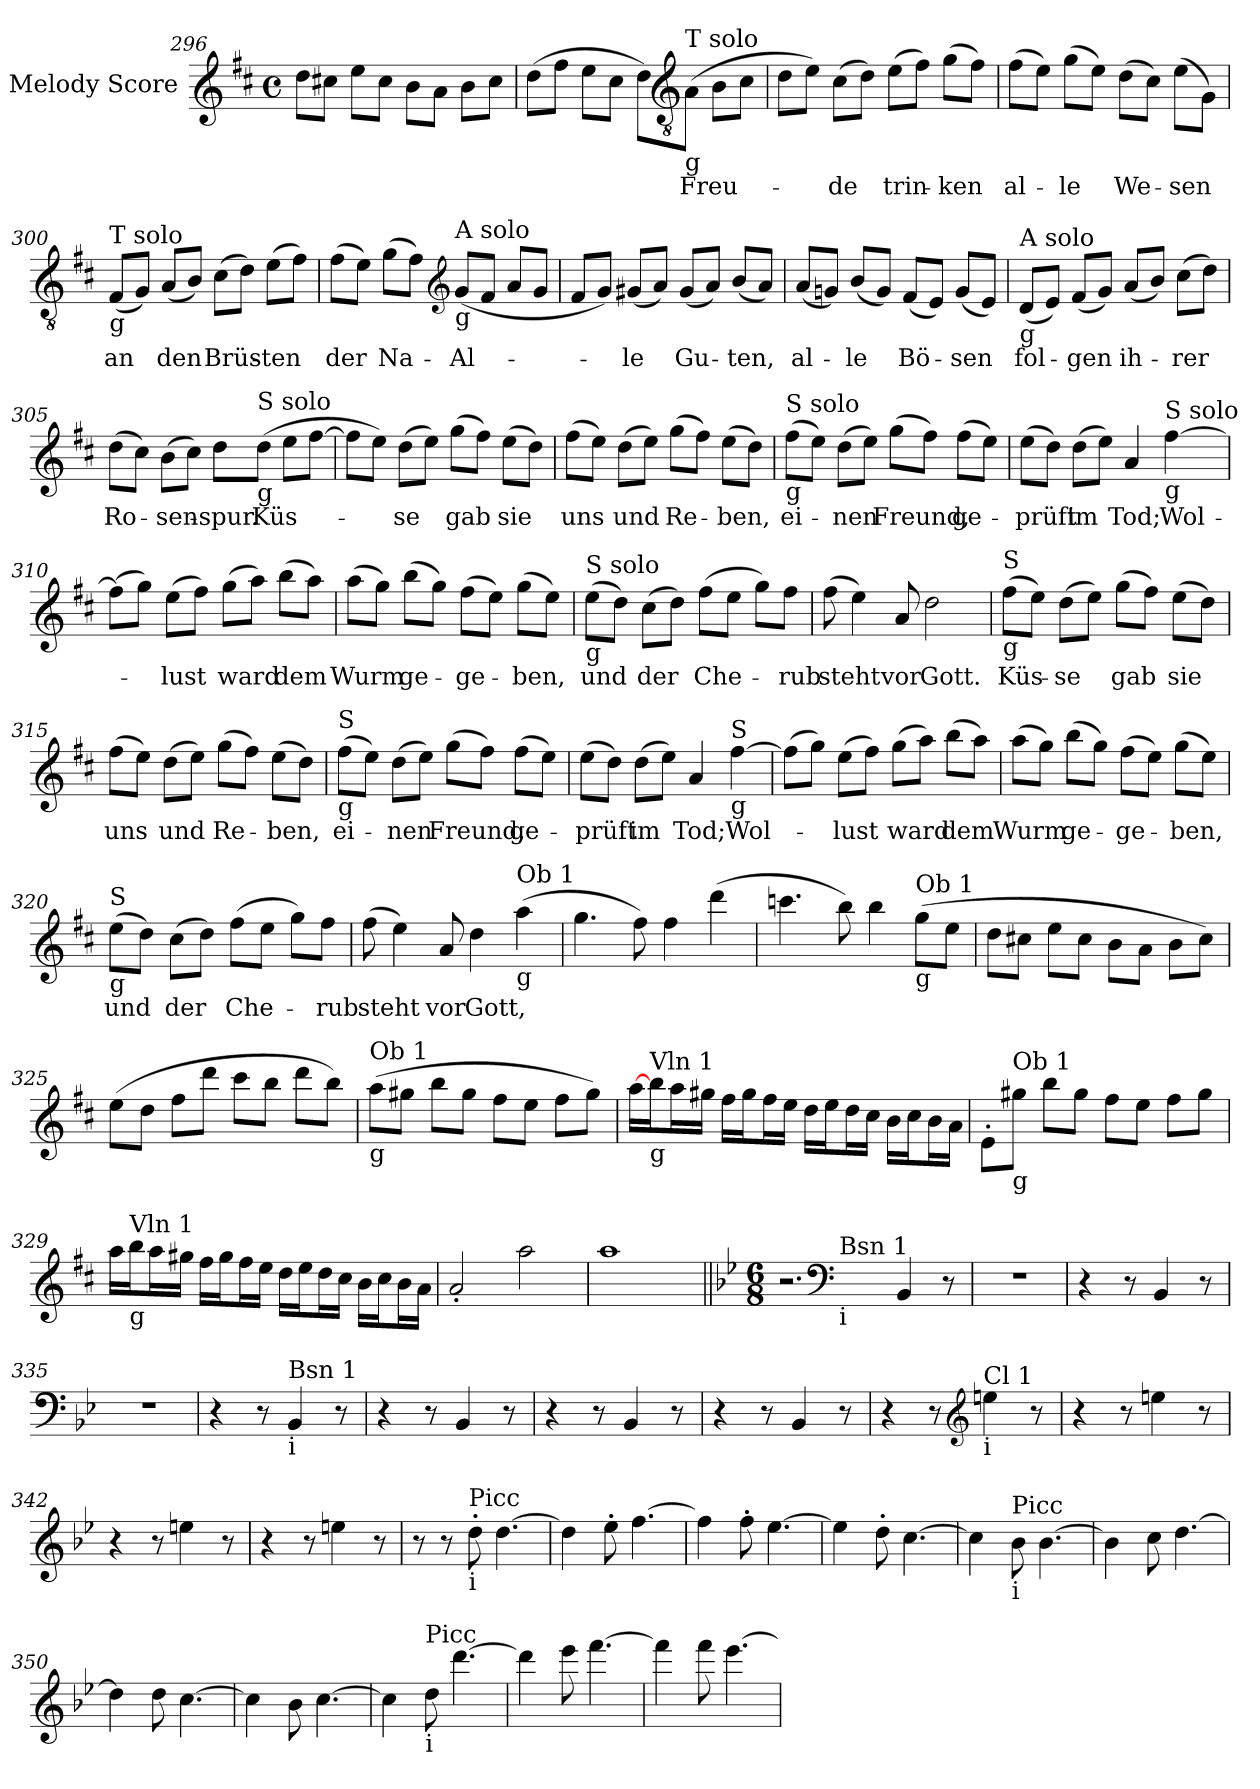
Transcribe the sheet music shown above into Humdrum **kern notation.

**kern	**text
*part1	*part1
*staff1	*staff1
*I"Melody Score	*
*clefG2	*
*k[f#c#]	*
*M4/4	*
*met(c)	*
=296	=296
8dd\L	.
8cc#X\J	.
8ee\L	.
8cc#\J	.
8b\L	.
8a\J	.
8b\L	.
8cc#\J	.
=297	=297
(8dd\L	.
8ff#\J	.
8ee\L	.
8cc#\J	.
8dd\L)	.
*clefGv2	*
!LO:TX:a:t=T solo	!
!LO:TX:b:t=g	!
!	!LO:LY:b
(8A\J	Freu-
8B\L	.
8c#\J	.
=298	=298
8d\L	.
8e\J)	.
!	!LO:LY:b
(8c#\L	-de
8d\J)	.
!	!LO:LY:b
(8e\L	trin-
8f#\J)	.
!	!LO:LY:b
(8g\L	-ken
8f#\J)	.
=299	=299
!	!LO:LY:b
(8f#\L	al-
8e\J)	.
!	!LO:LY:b
(8g\L	-le
8e\J)	.
!	!LO:LY:b
(8d\L	We-
8c#\J)	.
!	!LO:LY:b
(8e\L	-sen
8G\J)	.
=300	=300
!LO:TX:a:t=T solo	!
!LO:TX:b:t=g	!
!	!LO:LY:b
(8F#/L	an
8G/J)	.
!	!LO:LY:b
(8A/L	den
8B/J)	.
!	!LO:LY:b
(8c#\L	Brüs-
8d\J)	.
!	!LO:LY:b
(8e\L	-ten
8f#\J)	.
=301	=301
!	!LO:LY:b
(8f#\L	der
8e\J)	.
!	!LO:LY:b
(8g\L	Na-
8f#\J)	.
*clefG2	*
!LO:TX:a:t=A solo	!
!LO:TX:b:t=g	!
!	!LO:LY:b
(8g/L	Al-
8f#/J	.
8a/L	.
8g/J	.
=302	=302
8f#/L	.
8g/J)	.
!	!LO:LY:b
(8g#X/L	-le
8a/J)	.
!	!LO:LY:b
(8g#/L	Gu-
8a/J)	.
!	!LO:LY:b
(8b/L	-ten,
8a/J)	.
=303	=303
!	!LO:LY:b
(8a/L	al-
8gn/J)	.
!	!LO:LY:b
(8b/L	-le
8g/J)	.
!	!LO:LY:b
(8f#/L	Bö-
8e/J)	.
!	!LO:LY:b
(8g/L	-sen
8e/J)	.
=304	=304
!LO:TX:a:t=A solo	!
!LO:TX:b:t=g	!
!	!LO:LY:b
(8d/L	fol-
8e/J)	.
!	!LO:LY:b
(8f#/L	-gen
8g/J)	.
!	!LO:LY:b
(8a/L	ih-
8b/J)	.
!	!LO:LY:b
(8cc#\L	-rer
8dd\J)	.
=305	=305
!	!LO:LY:b
(8dd\L	Ro-
8cc#\J)	.
!	!LO:LY:b
(8b\L	-sen-
8cc#\J)	.
!	!LO:LY:b
8dd\L	-spur.
!LO:TX:a:t=S solo	!
!LO:TX:b:t=g	!
!	!LO:LY:b
(8dd\J	Küs-
8ee\L	.
[8ff#\J	.
=306	=306
8ff#\L]	.
8ee\J)	.
!	!LO:LY:b
(8dd\L	-se
8ee\J)	.
!	!LO:LY:b
(8gg\L	gab
8ff#\J)	.
!	!LO:LY:b
(8ee\L	sie
8dd\J)	.
=307	=307
!	!LO:LY:b
(8ff#\L	uns
8ee\J)	.
!	!LO:LY:b
(8dd\L	und
8ee\J)	.
!	!LO:LY:b
(8gg\L	Re-
8ff#\J)	.
!	!LO:LY:b
(8ee\L	-ben,
8dd\J)	.
=308	=308
!LO:TX:a:t=S solo	!
!LO:TX:b:t=g	!
!	!LO:LY:b
(8ff#\L	ei-
8ee\J)	.
!	!LO:LY:b
(8dd\L	-nen
8ee\J)	.
!	!LO:LY:b
(8gg\L	Freund,
8ff#\J)	.
!	!LO:LY:b
(8ff#\L	ge-
8ee\J)	.
=309	=309
!	!LO:LY:b
(8ee\L	-prüft
8dd\J)	.
!	!LO:LY:b
(8dd\L	im
8ee\J)	.
!	!LO:LY:b
4a/	Tod;
!LO:TX:a:t=S solo	!
!LO:TX:b:t=g	!
!	!LO:LY:b
[4ff#\	Wol-
=310	=310
(8ff#\L]	.
8gg\J)	.
!	!LO:LY:b
(8ee\L	-lust
8ff#\J)	.
!	!LO:LY:b
(8gg\L	ward
8aa\J)	.
!	!LO:LY:b
(8bb\L	dem
8aa\J)	.
=311	=311
!	!LO:LY:b
(8aa\L	Wurm
8gg\J)	.
!	!LO:LY:b
(8bb\L	ge-
8gg\J)	.
!	!LO:LY:b
(8ff#\L	-ge-
8ee\J)	.
!	!LO:LY:b
(8gg\L	-ben,
8ee\J)	.
=312	=312
!LO:TX:a:t=S solo	!
!LO:TX:b:t=g	!
!	!LO:LY:b
(8ee\L	und
8dd\J)	.
!	!LO:LY:b
(8cc#\L	der
8dd\J)	.
!	!LO:LY:b
(8ff#\L	Che-
8ee\J	.
8gg\L)	.
!	!LO:LY:b
8ff#\J	-rub
=313	=313
!	!LO:LY:b
(8ff#\	steht
4ee\)	.
!	!LO:LY:b
8a/	vor
!	!LO:LY:b
2dd\	Gott.
=314	=314
!LO:TX:a:t=S	!
!LO:TX:b:t=g	!
!	!LO:LY:b
(8ff#\L	Küs-
8ee\J)	.
!	!LO:LY:b
(8dd\L	-se
8ee\J)	.
!	!LO:LY:b
(8gg\L	gab
8ff#\J)	.
!	!LO:LY:b
(8ee\L	sie
8dd\J)	.
=315	=315
!	!LO:LY:b
(8ff#\L	uns
8ee\J)	.
!	!LO:LY:b
(8dd\L	und
8ee\J)	.
!	!LO:LY:b
(8gg\L	Re-
8ff#\J)	.
!	!LO:LY:b
(8ee\L	-ben,
8dd\J)	.
=316	=316
!LO:TX:a:t=S	!
!LO:TX:b:t=g	!
!	!LO:LY:b
(8ff#\L	ei-
8ee\J)	.
!	!LO:LY:b
(8dd\L	-nen
8ee\J)	.
!	!LO:LY:b
(8gg\L	Freund,
8ff#\J)	.
!	!LO:LY:b
(8ff#\L	ge-
8ee\J)	.
=317	=317
!	!LO:LY:b
(8ee\L	-prüft
8dd\J)	.
!	!LO:LY:b
(8dd\L	im
8ee\J)	.
!	!LO:LY:b
4a/	Tod;
!LO:TX:a:t=S	!
!LO:TX:b:t=g	!
!	!LO:LY:b
[4ff#\	Wol-
=318	=318
(8ff#\L]	.
8gg\J)	.
!	!LO:LY:b
(8ee\L	-lust
8ff#\J)	.
!	!LO:LY:b
(8gg\L	ward
8aa\J)	.
!	!LO:LY:b
(8bb\L	dem
8aa\J)	.
=319	=319
!	!LO:LY:b
(8aa\L	Wurm
8gg\J)	.
!	!LO:LY:b
(8bb\L	ge-
8gg\J)	.
!	!LO:LY:b
(8ff#\L	-ge-
8ee\J)	.
!	!LO:LY:b
(8gg\L	-ben,
8ee\J)	.
=320	=320
!LO:TX:a:t=S	!
!LO:TX:b:t=g	!
!	!LO:LY:b
(8ee\L	und
8dd\J)	.
!	!LO:LY:b
(8cc#\L	der
8dd\J)	.
!	!LO:LY:b
(8ff#\L	Che-
8ee\J	.
8gg\L)	.
!	!LO:LY:b
8ff#\J	-rub
=321	=321
!	!LO:LY:b
(8ff#\	steht
4ee\)	.
!	!LO:LY:b
8a/	vor
!	!LO:LY:b
4dd\	Gott,
!LO:TX:a:t=Ob 1	!
!LO:TX:b:t=g	!
(4aa\	.
=322	=322
4.gg\	.
8ff#\)	.
4ff#\	.
(4ddd\	.
=323	=323
4.cccn\	.
8bb\)	.
4bb\	.
!LO:TX:a:t=Ob 1	!
!LO:TX:b:t=g	!
(8gg\L	.
8ee\J	.
=324	=324
8dd\L	.
8cc#X\J	.
8ee\L	.
8cc#\J	.
8b\L	.
8a\J	.
8b\L	.
8cc#\J)	.
=325	=325
(8ee\L	.
8dd\J	.
8ff#\L	.
8ddd\J	.
8ccc#\L	.
8bb\J	.
8ddd\L	.
8bb\J)	.
=326	=326
!LO:TX:a:t=Ob 1	!
!LO:TX:b:t=g	!
(8aa\L	.
8gg#X\J	.
8bb\L	.
8gg#\J	.
8ff#\L	.
8ee\J	.
8ff#\L	.
8gg#\J)	.
=327	=327
[16aa\LL	.
!LO:TX:a:t=Vln 1	!
!LO:TX:b:t=g	!
16bb\J	.
16aa\L	.
16gg#X\JJ	.
16ff#\LL	.
16gg#\J	.
16ff#\L	.
16ee\JJ	.
16dd\LL	.
16ee\J	.
16dd\L	.
16cc#\JJ	.
16b\LL	.
16cc#\J	.
16b\L	.
16a\JJ	.
=328	=328
8e'\L	.
!LO:TX:a:t=Ob 1	!
!LO:TX:b:t=g	!
8gg#X\J	.
8bb\L	.
8gg#\J	.
8ff#\L	.
8ee\J	.
8ff#\L	.
8gg#\J	.
=329	=329
16aa\LL	.
!LO:TX:a:t=Vln 1	!
!LO:TX:b:t=g	!
16bb\J	.
16aa\L	.
16gg#X\JJ	.
16ff#\LL	.
16gg#\J	.
16ff#\L	.
16ee\JJ	.
16dd\LL	.
16ee\J	.
16dd\L	.
16cc#\JJ	.
16b\LL	.
16cc#\J	.
16b\L	.
16a\JJ	.
=330	=330
2a'/	.
2aa\	.
=331	=331
1aa	.
=332||	=332||
*k[b-e-]	*
*M6/8	*
*MM126	*
*^	*
2.r	4.ryy	.
*clefF4	*	*
!	!LO:TX:a:t=Bsn 1	!
!	!LO:TX:b:t=i	!
.	2.ryy	.
4BB-/	.	.
8r	.	.
*v	*v	*
=333	=333
2.r	.
=334	=334
4r	.
8r	.
4BB-/	.
8r	.
=335	=335
2.r	.
=336	=336
4r	.
8r	.
!LO:TX:a:t=Bsn 1	!
!LO:TX:b:t=i	!
4BB-/	.
8r	.
=337	=337
4r	.
8r	.
4BB-/	.
8r	.
=338	=338
4r	.
8r	.
4BB-/	.
8r	.
=339	=339
4r	.
8r	.
4BB-/	.
8r	.
=340	=340
4r	.
8r	.
*clefG2	*
!LO:TX:a:t=Cl 1	!
!LO:TX:b:t=i	!
4ee\	.
8r	.
=341	=341
4r	.
8r	.
4ee\	.
8r	.
=342	=342
4r	.
8r	.
4ee\	.
8r	.
=343	=343
4r	.
8r	.
4ee\	.
8r	.
=344	=344
8r	.
8r	.
!LO:TX:a:t=Picc	!
!LO:TX:b:t=i	!
8dd'\	.
[4.dd\	.
=345	=345
4dd\]	.
8ee-'\	.
[4.ff\	.
=346	=346
4ff\]	.
8ff'\	.
[4.ee-\	.
=347	=347
4ee-\]	.
8dd'\	.
[4.cc\	.
=348	=348
4cc\]	.
!LO:TX:a:t=Picc	!
!LO:TX:b:t=i	!
8b-\	.
[4.b-\	.
=349	=349
4b-\]	.
8cc\	.
[4.dd\	.
=350	=350
4dd\]	.
8dd\	.
[4.cc\	.
=351	=351
4cc\]	.
8b-\	.
[4.cc\	.
=352	=352
4cc\]	.
!LO:TX:a:t=Picc	!
!LO:TX:b:t=i	!
8dd\	.
[4.ddd\	.
=353	=353
4ddd\]	.
8eee-\	.
[4.fff\	.
=354	=354
4fff\]	.
8fff\	.
[4.eee-\	.
=	=
*-	*-
